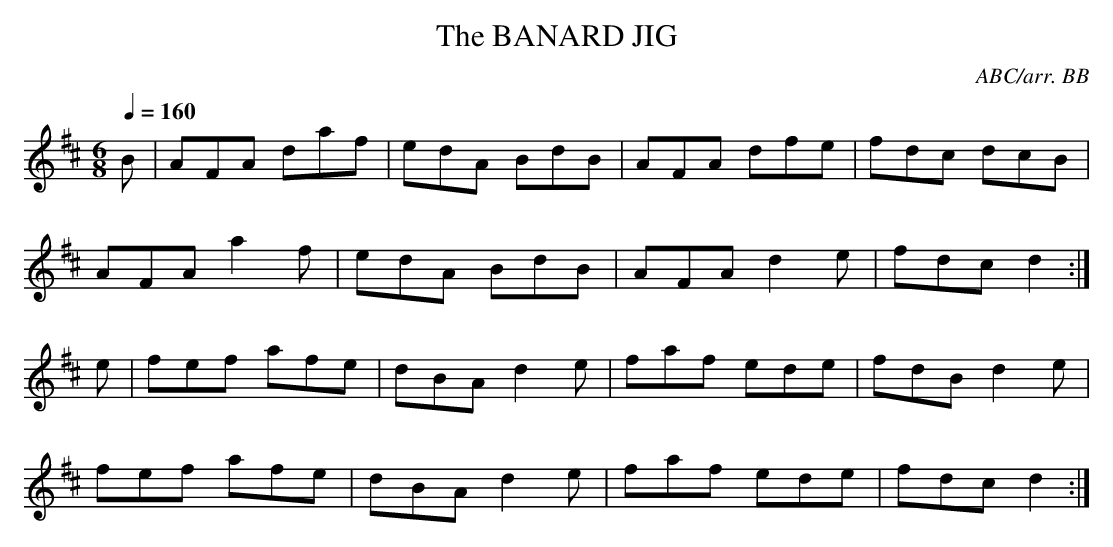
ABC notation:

X:1
T:BANARD JIG, The
C:ABC/arr. BB
M:6/8
Q:1/4=160
K:D
B|AFA daf|edA BdB|AFA dfe|fdc dcB|
AFA a2f|edA BdB|AFA d2e|fdc d2:|
e|fef afe|dBA d2e|faf ede|fdB d2e|
fef afe|dBA d2e|faf ede|fdc d2:|
